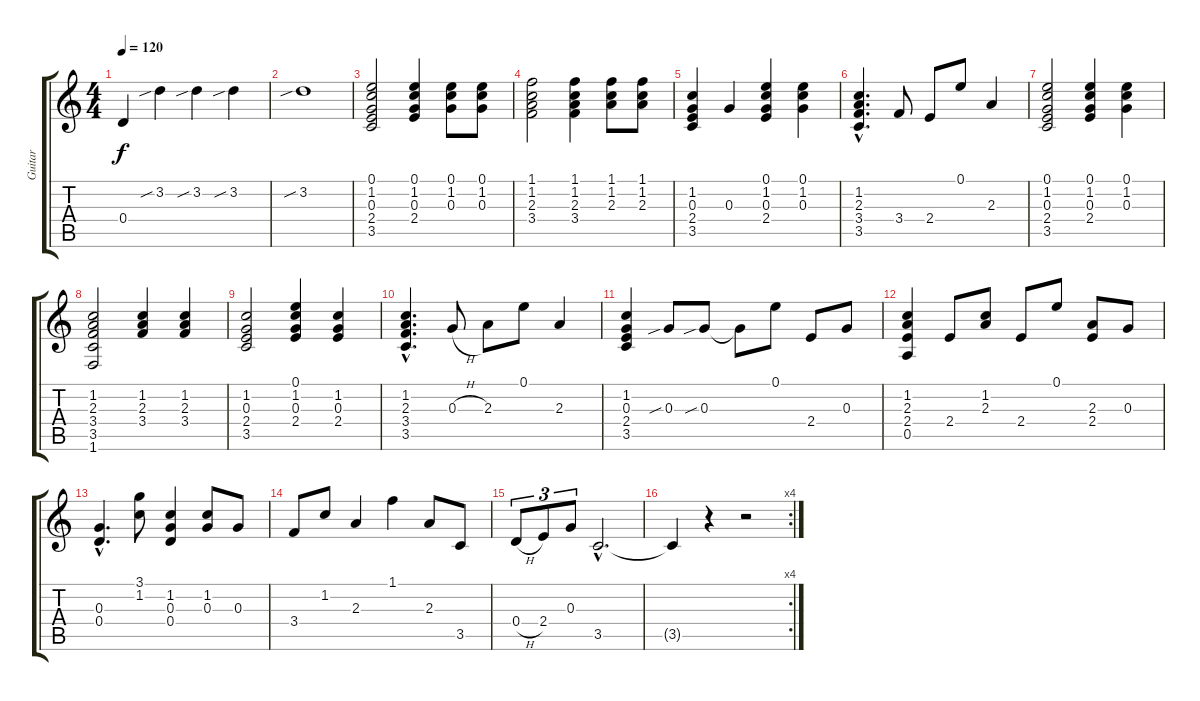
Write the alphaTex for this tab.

\track ("Guitar" "Guitar") {instrument electricguitarjazz}
\staff {score tabs}
\tuning (E4 B3 G3 D3 A2 E2) {hide}
\ts (4 4)
\tempo 120
\clef g2
\ks c
0.4.4{dy f} 3.2{sib}.4 3.2{sib}.4 3.2{sib}.4 |
3.2{sib}.1 |
(0.1 1.2 0.3 2.4 3.5).2 (0.1 1.2 0.3 2.4).4 (0.1 1.2 0.3).8 (0.1 1.2 0.3).8 |
(1.1 1.2 2.3 3.4).2 (1.1 1.2 2.3 3.4).4 (1.1 1.2 2.3).8 (1.1 1.2 2.3).8 |
(1.2 0.3 2.4 3.5).4 0.3.4 (0.1 1.2 0.3 2.4).4 (0.1 1.2 0.3).4 |
(1.2{hac} 2.3{hac} 3.4{hac} 3.5{hac}).4{d} 3.4.8 2.4.8 0.1.8 2.3.4 |
(0.1 1.2 0.3 2.4 3.5).2 (0.1 1.2 0.3 2.4).4 (0.1 1.2 0.3).4 |
(1.2 2.3 3.4 3.5 1.6).2 (1.2 2.3 3.4).4 (1.2 2.3 3.4).4 |
(1.2 0.3 2.4 3.5).2 (0.1 1.2 0.3 2.4).4 (1.2 0.3 2.4).4 |
(1.2{hac} 2.3{hac} 3.4{hac} 3.5{hac}).4{d} 0.3{h}.8 2.3.8 0.1.8 2.3.4 |
(1.2 0.3 2.4 3.5).4 0.3{sib}.8 0.3{sib}.8 0.3{t}.8 0.1.8 2.4.8 0.3.8 |
(1.2 2.3 2.4 0.5).4 2.4.8 (1.2 2.3).8 2.4.8 0.1.8 (2.3 2.4).8 0.3.8 |
(0.3{hac} 0.4{hac}).4{d} (3.1 1.2).8 (1.2 0.3 0.4).4 (1.2 0.3).8 0.3.8 |
3.4.8 1.2.8 2.3.4 1.1.4 2.3.8 3.5.8 |
0.4{h}.8{tu (3 2)} 2.4.8{tu (3 2)} 0.3.8{tu (3 2)} 3.5{hac}.2{d} |
\rc 4
3.5{t}.4 r.4 r.2
